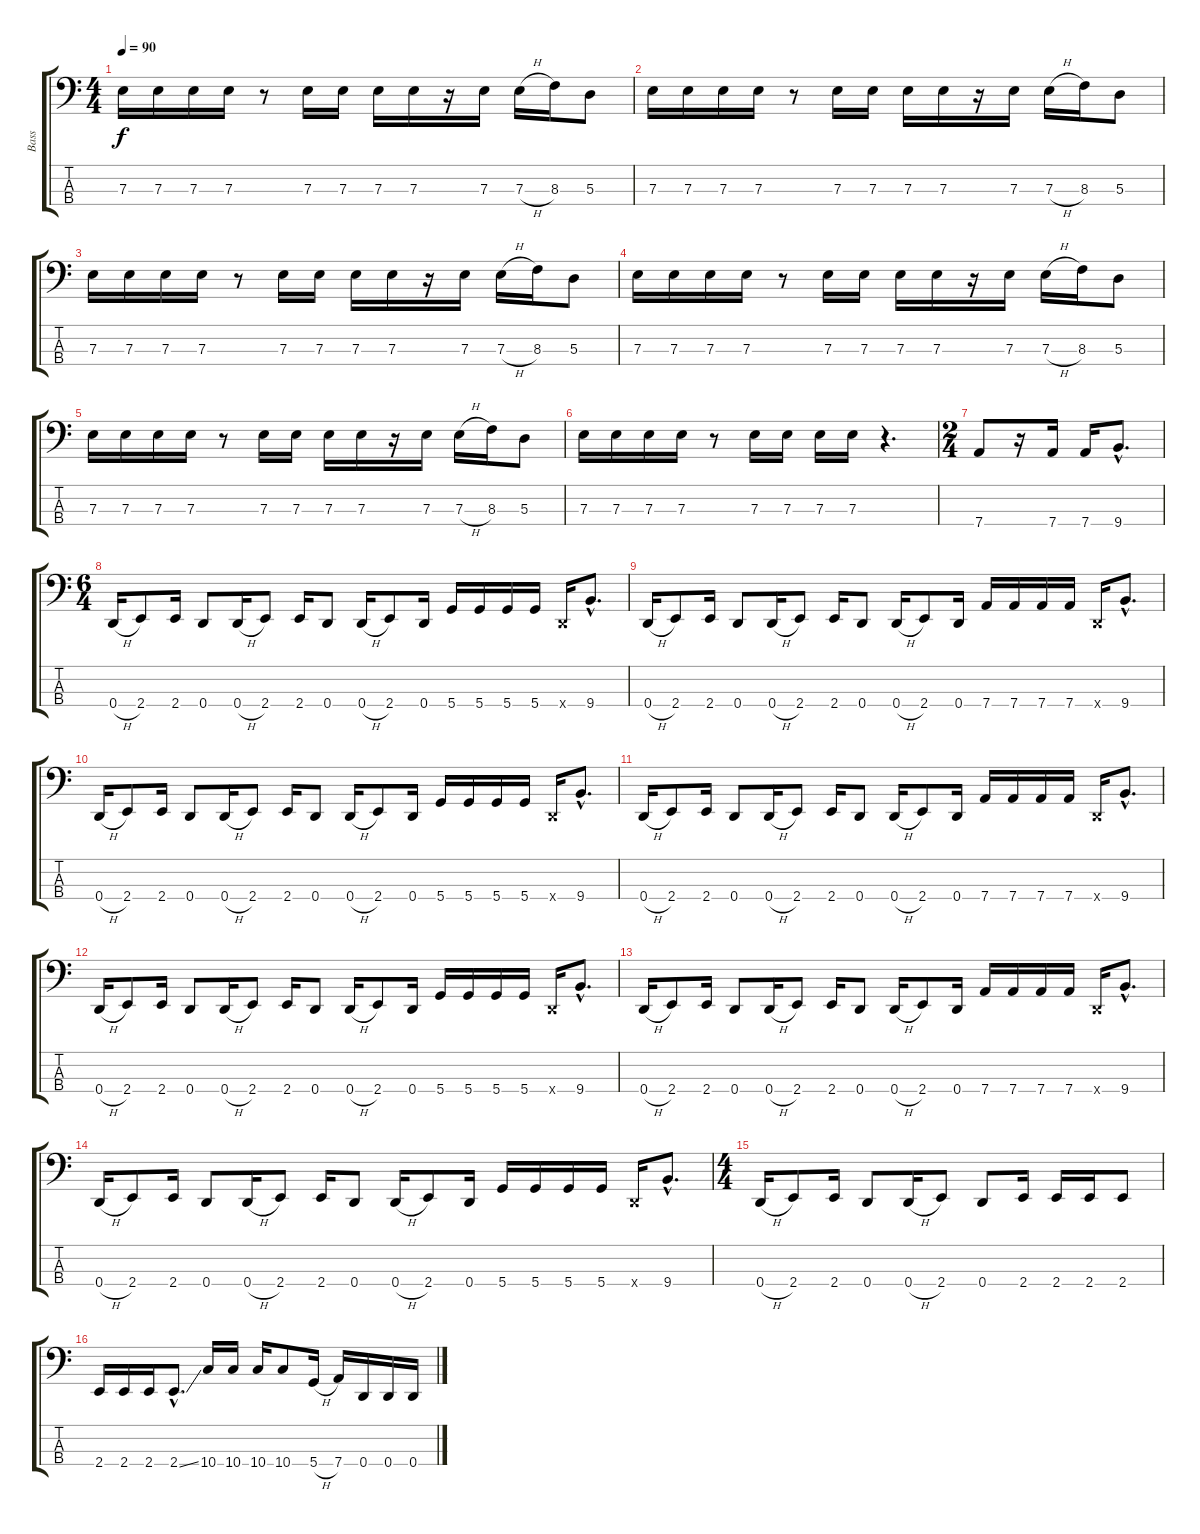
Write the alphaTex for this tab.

\track ("Bass" "Bass") {instrument slapbass2}
\staff {score tabs}
\tuning (G2 D2 A1 D1) {hide}
\ts (4 4)
\tempo 90
\clef f4
\ks c
7.3.16{dy f volume 9} 7.3.16 7.3.16 7.3.16 r.8 7.3.16 7.3.16 7.3.16 7.3.16 r.16 7.3.16 7.3{h}.16 8.3.16 5.3.8 |
7.3.16{volume 9} 7.3.16 7.3.16 7.3.16 r.8 7.3.16 7.3.16 7.3.16 7.3.16 r.16 7.3.16 7.3{h}.16 8.3.16 5.3.8 |
7.3.16{volume 9} 7.3.16 7.3.16 7.3.16 r.8 7.3.16 7.3.16 7.3.16 7.3.16 r.16 7.3.16 7.3{h}.16 8.3.16 5.3.8 |
7.3.16{volume 9} 7.3.16 7.3.16 7.3.16 r.8 7.3.16 7.3.16 7.3.16 7.3.16 r.16 7.3.16 7.3{h}.16 8.3.16 5.3.8 |
7.3.16{volume 9} 7.3.16 7.3.16 7.3.16 r.8 7.3.16 7.3.16 7.3.16 7.3.16 r.16 7.3.16 7.3{h}.16 8.3.16 5.3.8 |
7.3.16 7.3.16 7.3.16 7.3.16 r.8 7.3.16 7.3.16 7.3.16 7.3.16 r.4{d} |
\ts (2 4)
7.4.8{volume 13} r.16 7.4.16 7.4.16 9.4{hac}.8{d} |
\ts (6 4)
0.4{h}.16 2.4.8 2.4.16 0.4.8 0.4{h}.16 2.4.8 2.4.16 0.4.8 0.4{h}.16 2.4.8 0.4.16 5.4.16 5.4.16 5.4.16 5.4.16 0.4{x}.16 9.4{hac}.8{d} |
0.4{h}.16 2.4.8 2.4.16 0.4.8 0.4{h}.16 2.4.8 2.4.16 0.4.8 0.4{h}.16 2.4.8 0.4.16 7.4.16 7.4.16 7.4.16 7.4.16 0.4{x}.16 9.4{hac}.8{d} |
0.4{h}.16 2.4.8 2.4.16 0.4.8 0.4{h}.16 2.4.8 2.4.16 0.4.8 0.4{h}.16 2.4.8 0.4.16 5.4.16 5.4.16 5.4.16 5.4.16 0.4{x}.16 9.4{hac}.8{d} |
0.4{h}.16 2.4.8 2.4.16 0.4.8 0.4{h}.16 2.4.8 2.4.16 0.4.8 0.4{h}.16 2.4.8 0.4.16 7.4.16 7.4.16 7.4.16 7.4.16 0.4{x}.16 9.4{hac}.8{d} |
0.4{h}.16 2.4.8 2.4.16 0.4.8 0.4{h}.16 2.4.8 2.4.16 0.4.8 0.4{h}.16 2.4.8 0.4.16 5.4.16 5.4.16 5.4.16 5.4.16 0.4{x}.16 9.4{hac}.8{d} |
0.4{h}.16 2.4.8 2.4.16 0.4.8 0.4{h}.16 2.4.8 2.4.16 0.4.8 0.4{h}.16 2.4.8 0.4.16 7.4.16 7.4.16 7.4.16 7.4.16 0.4{x}.16 9.4{hac}.8{d} |
0.4{h}.16 2.4.8 2.4.16 0.4.8 0.4{h}.16 2.4.8 2.4.16 0.4.8 0.4{h}.16 2.4.8 0.4.16 5.4.16 5.4.16 5.4.16 5.4.16 0.4{x}.16 9.4{hac}.8{d} |
\ts (4 4)
0.4{h}.16 2.4.8 2.4.16 0.4.8 0.4{h}.16 2.4.8 0.4.8 2.4.16 2.4.16 2.4.16 2.4.8 |
2.4.16 2.4.16 2.4.16 2.4{ss hac}.8{d} 10.4.16 10.4.16 10.4.16 10.4.8 5.4{h}.16 7.4.16 0.4.16 0.4.16 0.4.16
